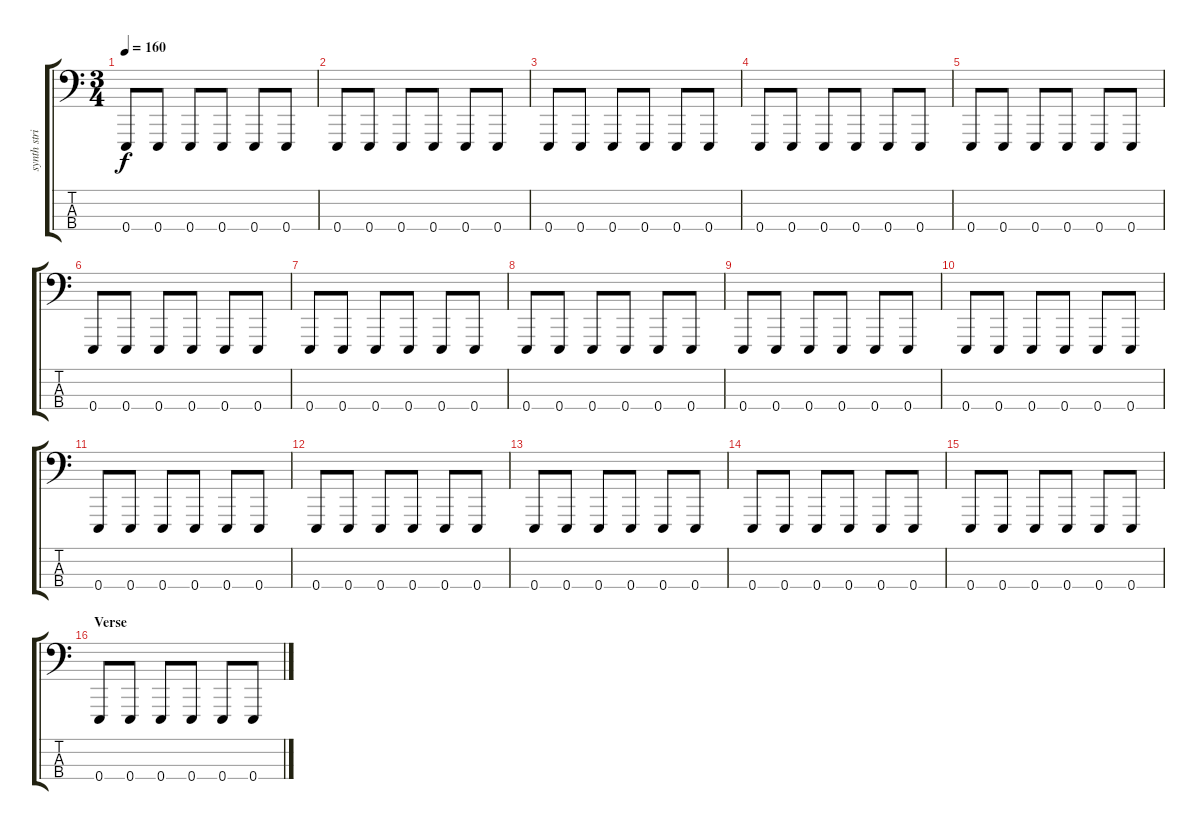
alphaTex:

\track ("synth string" "synth stri") {instrument synthstrings1}
\staff {score tabs}
\tuning (G2 D2 A1 E1) {hide}
\ts (3 4)
\tempo 160
\clef f4
\ks c
0.4.8{dy f} 0.4.8 0.4.8 0.4.8 0.4.8 0.4.8 |
0.4.8 0.4.8 0.4.8 0.4.8 0.4.8 0.4.8 |
0.4.8 0.4.8 0.4.8 0.4.8 0.4.8 0.4.8 |
0.4.8 0.4.8 0.4.8 0.4.8 0.4.8 0.4.8 |
0.4.8 0.4.8 0.4.8 0.4.8 0.4.8 0.4.8 |
0.4.8 0.4.8 0.4.8 0.4.8 0.4.8 0.4.8 |
0.4.8 0.4.8 0.4.8 0.4.8 0.4.8 0.4.8 |
0.4.8 0.4.8 0.4.8 0.4.8 0.4.8 0.4.8 |
0.4.8 0.4.8 0.4.8 0.4.8 0.4.8 0.4.8 |
0.4.8 0.4.8 0.4.8 0.4.8 0.4.8 0.4.8 |
0.4.8 0.4.8 0.4.8 0.4.8 0.4.8 0.4.8 |
0.4.8 0.4.8 0.4.8 0.4.8 0.4.8 0.4.8 |
0.4.8 0.4.8 0.4.8 0.4.8 0.4.8 0.4.8 |
0.4.8 0.4.8 0.4.8 0.4.8 0.4.8 0.4.8 |
0.4.8 0.4.8 0.4.8 0.4.8 0.4.8 0.4.8 |
\section ("" "Verse")
0.4.8 0.4.8 0.4.8 0.4.8 0.4.8 0.4.8
